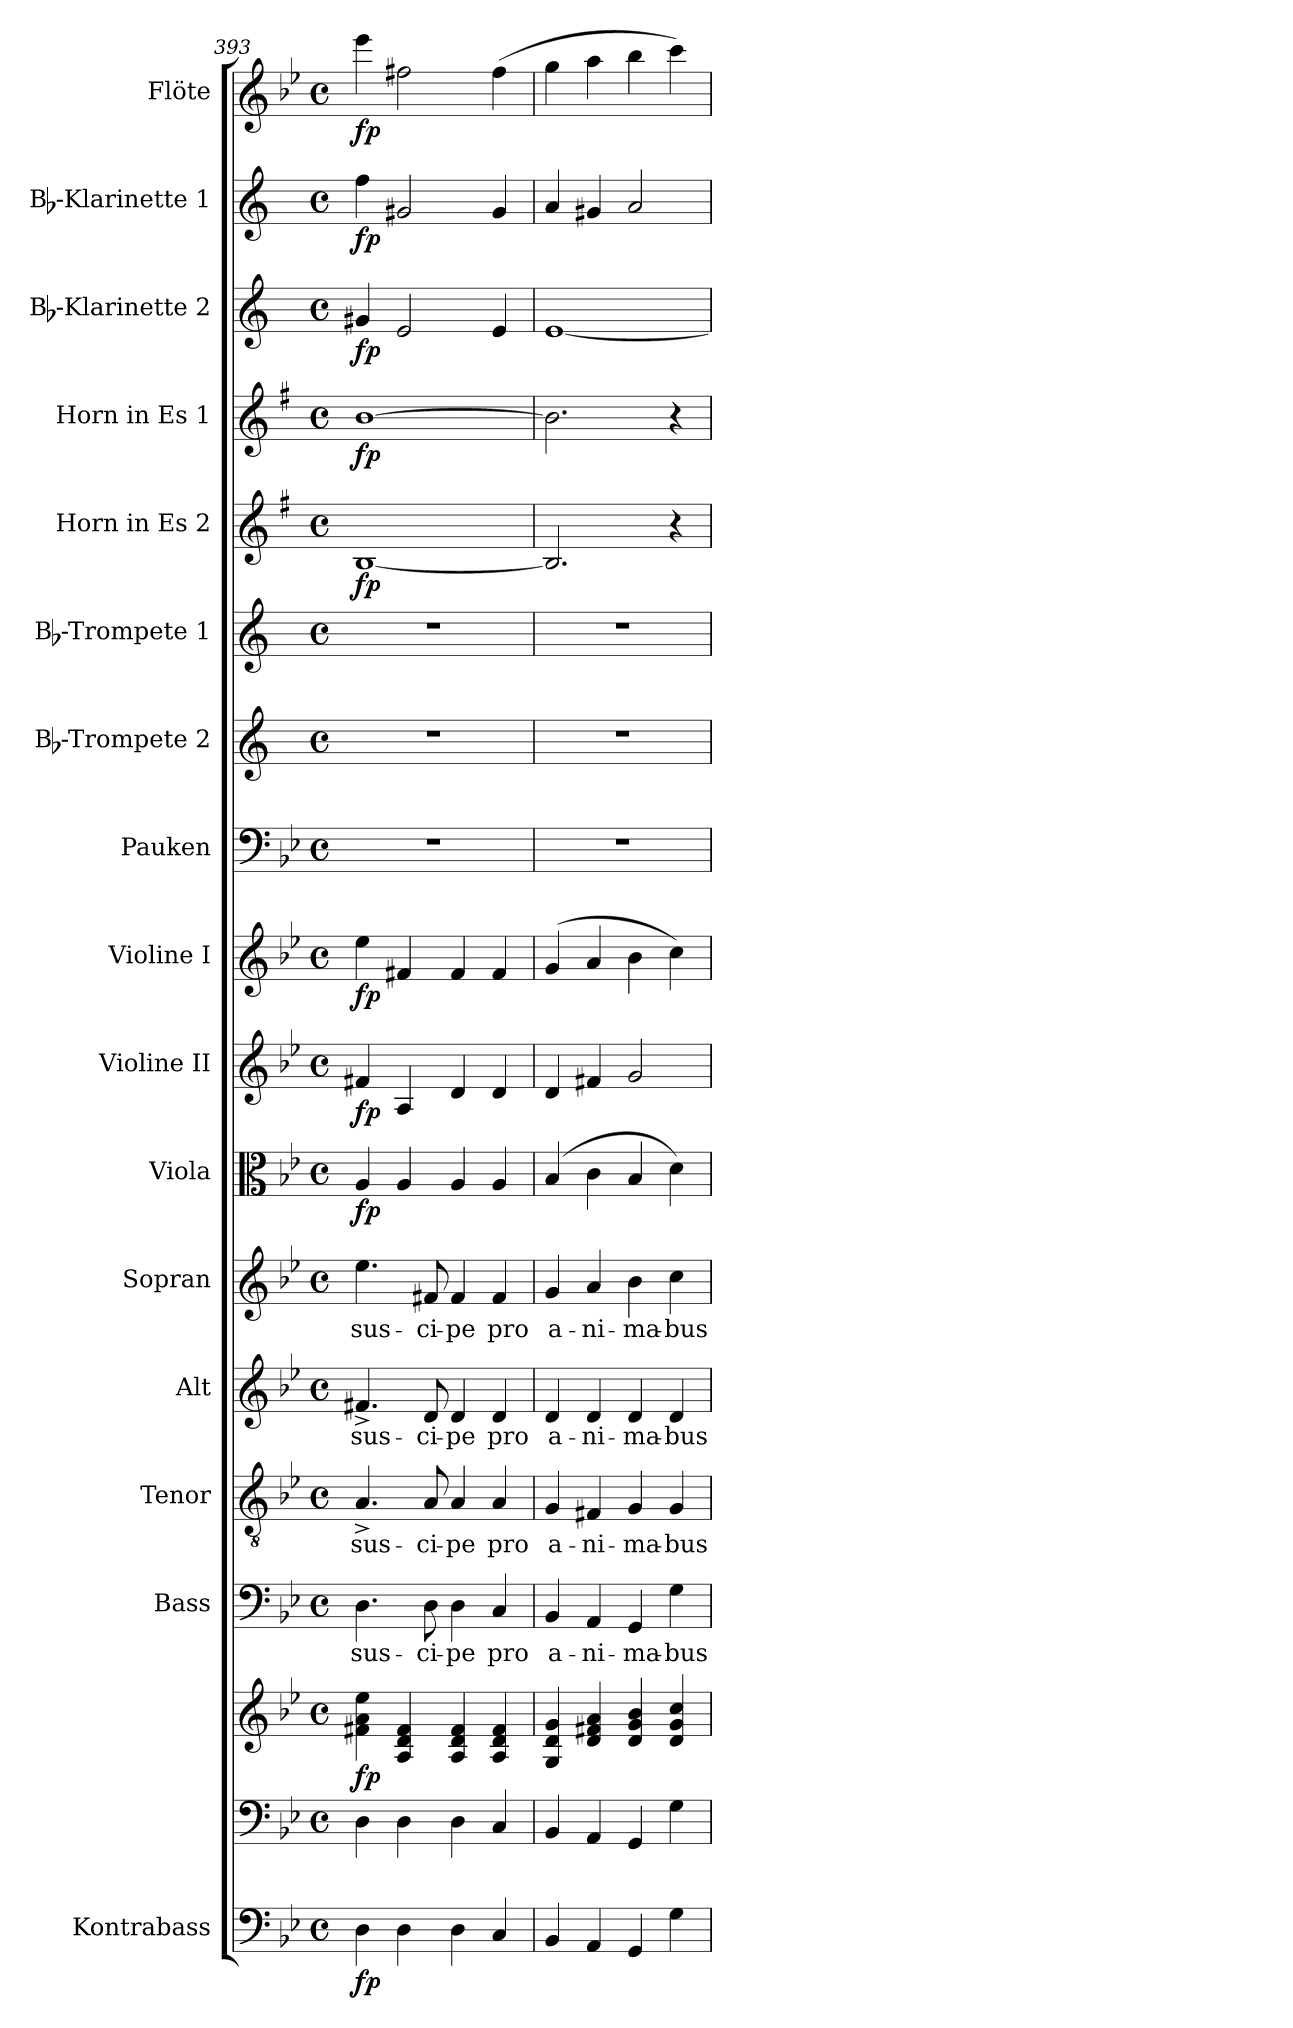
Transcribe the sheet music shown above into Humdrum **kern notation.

**kern	**dynam	**kern	**kern	**dynam	**kern	**text	**kern	**text	**kern	**text	**kern	**text	**kern	**dynam	**kern	**dynam	**kern	**dynam	**kern	**kern	**kern	**kern	**dynam	**kern	**dynam	**kern	**dynam	**kern	**dynam	**kern	**dynam
*part17	*part17	*part16	*part16	*part16	*part15	*part15	*part14	*part14	*part13	*part13	*part12	*part12	*part11	*part11	*part10	*part10	*part9	*part9	*part8	*part7	*part6	*part5	*part5	*part4	*part4	*part3	*part3	*part2	*part2	*part1	*part1
*staff18	*staff18	*staff17	*staff16	*staff16/17	*staff15	*staff15	*staff14	*staff14	*staff13	*staff13	*staff12	*staff12	*staff11	*staff11	*staff10	*staff10	*staff9	*staff9	*staff8	*staff7	*staff6	*staff5	*staff5	*staff4	*staff4	*staff3	*staff3	*staff2	*staff2	*staff1	*staff1
*I"Kontrabass	*	*	*	*	*I"Bass	*	*I"Tenor	*	*I"Alt	*	*I"Sopran	*	*I"Viola	*	*I"Violine II	*	*I"Violine I	*	*I"Pauken	*I"Bb-Trompete 2	*I"Bb-Trompete 1	*I"Horn in Es 2	*	*I"Horn in Es 1	*	*I"Bb-Klarinette 2	*	*I"Bb-Klarinette 1	*	*I"Flöte	*
*I'Kb.	*	*	*	*	*I'B.	*	*I'T.	*	*I'A.	*	*I'S.	*	*I'Vla.	*	*I'Vl. II	*	*I'Vl. I	*	*I'Pk.	*I'Bb Trp. 2	*I'Bb Trp. 1	*	*	*	*	*I'Bb Kl. 2	*	*I'Bb Kl. 1	*	*I'Fl.	*
*clefF4	*	*clefF4	*clefG2	*	*clefF4	*	*clefGv2	*	*clefG2	*	*clefG2	*	*clefC3	*	*clefG2	*	*clefG2	*	*clefF4	*clefG2	*clefG2	*clefG2	*	*clefG2	*	*clefG2	*	*clefG2	*	*clefG2	*
*ITrd7c12	*	*	*	*	*	*	*	*	*	*	*	*	*	*	*	*	*	*	*	*ITrd1c2	*ITrd1c2	*ITrd5c9	*	*ITrd5c9	*	*ITrd1c2	*	*ITrd1c2	*	*	*
*k[b-e-]	*	*k[b-e-]	*k[b-e-]	*	*k[b-e-]	*	*k[b-e-]	*	*k[b-e-]	*	*k[b-e-]	*	*k[b-e-]	*	*k[b-e-]	*	*k[b-e-]	*	*k[b-e-]	*k[b-e-]	*k[b-e-]	*k[b-e-]	*	*k[b-e-]	*	*k[b-e-]	*	*k[b-e-]	*	*k[b-e-]	*
*B-:	*	*B-:	*B-:	*	*B-:	*	*B-:	*	*B-:	*	*B-:	*	*B-:	*	*B-:	*	*B-:	*	*B-:	*B-:	*B-:	*B-:	*	*B-:	*	*B-:	*	*B-:	*	*B-:	*
*M4/4	*	*M4/4	*M4/4	*	*M4/4	*	*M4/4	*	*M4/4	*	*M4/4	*	*M4/4	*	*M4/4	*	*M4/4	*	*M4/4	*M4/4	*M4/4	*M4/4	*	*M4/4	*	*M4/4	*	*M4/4	*	*M4/4	*
*met(c)	*	*met(c)	*met(c)	*	*met(c)	*	*met(c)	*	*met(c)	*	*met(c)	*	*met(c)	*	*met(c)	*	*met(c)	*	*met(c)	*met(c)	*met(c)	*met(c)	*	*met(c)	*	*met(c)	*	*met(c)	*	*met(c)	*
=393	=393	=393	=393	=393	=393	=393	=393	=393	=393	=393	=393	=393	=393	=393	=393	=393	=393	=393	=393	=393	=393	=393	=393	=393	=393	=393	=393	=393	=393	=393	=393
!	!LO:DY:b	!	!	!LO:DY:b	!	!LO:LY:b	!	!LO:LY:b	!	!LO:LY:b	!	!LO:LY:b	!	!LO:DY:b	!	!LO:DY:b	!	!LO:DY:b	!	!	!	!	!LO:DY:b	!	!LO:DY:b	!	!LO:DY:b	!	!LO:DY:b	!	!LO:DY:b
4DD\	fp	4D\	4f#X\ 4a\ 4ee-\	fp	4.D\	sus-	4.A^>/	sus-	4.f#X^>/	sus-	4.ee-\	sus-	4A/	fp	4f#X/	fp	4ee-\	fp	1r	1r	1r	[1D	fp	[1d	fp	4f#X/	fp	4ee-\	fp	4eee-\	fp
4DD\	.	4D\	4A/ 4d/ 4f#/	.	.	.	.	.	.	.	.	.	4A/	.	4A/	.	4f#X/	.	.	.	.	.	.	.	.	2d/	.	2f#X/	.	2ff#X\	.
!	!	!	!	!	!	!LO:LY:b	!	!LO:LY:b	!	!LO:LY:b	!	!LO:LY:b	!	!	!	!	!	!	!	!	!	!	!	!	!	!	!	!	!	!	!
.	.	.	.	.	8D\	-ci-	8A/	-ci-	8d/	-ci-	8f#X/	-ci-	.	.	.	.	.	.	.	.	.	.	.	.	.	.	.	.	.	.	.
!	!	!	!	!	!	!LO:LY:b	!	!LO:LY:b	!	!LO:LY:b	!	!LO:LY:b	!	!	!	!	!	!	!	!	!	!	!	!	!	!	!	!	!	!	!
4DD\	.	4D\	4A/ 4d/ 4f#/	.	4D\	-pe	4A/	-pe	4d/	-pe	4f#/	-pe	4A/	.	4d/	.	4f#/	.	.	.	.	.	.	.	.	.	.	.	.	.	.
!	!	!	!	!	!	!LO:LY:b	!	!LO:LY:b	!	!LO:LY:b	!	!LO:LY:b	!	!	!	!	!	!	!	!	!	!	!	!	!	!	!	!	!	!	!
4CC/	.	4C/	4A/ 4d/ 4f#/	.	4C/	pro	4A/	pro	4d/	pro	4f#/	pro	4A/	.	4d/	.	4f#/	.	.	.	.	.	.	.	.	4d/	.	4f#/	.	(>4ff#\	.
=394	=394	=394	=394	=394	=394	=394	=394	=394	=394	=394	=394	=394	=394	=394	=394	=394	=394	=394	=394	=394	=394	=394	=394	=394	=394	=394	=394	=394	=394	=394	=394
!	!	!	!	!	!	!LO:LY:b	!	!LO:LY:b	!	!LO:LY:b	!	!LO:LY:b	!	!	!	!	!	!	!	!	!	!	!	!	!	!	!	!	!	!	!
4BBB-/	.	4BB-/	4G/ 4d/ 4g/	.	4BB-/	a-	4G/	a-	4d/	a-	4g/	a-	(4B-/	.	4d/	.	(4g/	.	1r	1r	1r	2.D/]	.	2.d\]	.	[1d	.	4g/	.	4gg\	.
!	!	!	!	!	!	!LO:LY:b	!	!LO:LY:b	!	!LO:LY:b	!	!LO:LY:b	!	!	!	!	!	!	!	!	!	!	!	!	!	!	!	!	!	!	!
4AAA/	.	4AA/	4d/ 4f#X/ 4a/	.	4AA/	-ni-	4F#X/	-ni-	4d/	-ni-	4a/	-ni-	4c\	.	4f#X/	.	4a/	.	.	.	.	.	.	.	.	.	.	4f#X/	.	4aa\	.
!	!	!	!	!	!	!LO:LY:b	!	!LO:LY:b	!	!LO:LY:b	!	!LO:LY:b	!	!	!	!	!	!	!	!	!	!	!	!	!	!	!	!	!	!	!
4GGG/	.	4GG/	4d/ 4g/ 4b-/	.	4GG/	-ma-	4G/	-ma-	4d/	-ma-	4b-\	-ma-	4B-/	.	2g/	.	4b-\	.	.	.	.	.	.	.	.	.	.	2g/	.	4bb-\	.
!	!	!	!	!	!	!LO:LY:b	!	!LO:LY:b	!	!LO:LY:b	!	!LO:LY:b	!	!	!	!	!	!	!	!	!	!	!	!	!	!	!	!	!	!	!
4GG\	.	4G\	4d/ 4g/ 4cc/	.	4G\	-bus	4G/	-bus	4d/	-bus	4cc\	-bus	4d\)	.	.	.	4cc\)	.	.	.	.	4r	.	4r	.	.	.	.	.	4ccc\)	.
=	=	=	=	=	=	=	=	=	=	=	=	=	=	=	=	=	=	=	=	=	=	=	=	=	=	=	=	=	=	=	=
*-	*-	*-	*-	*-	*-	*-	*-	*-	*-	*-	*-	*-	*-	*-	*-	*-	*-	*-	*-	*-	*-	*-	*-	*-	*-	*-	*-	*-	*-	*-	*-
